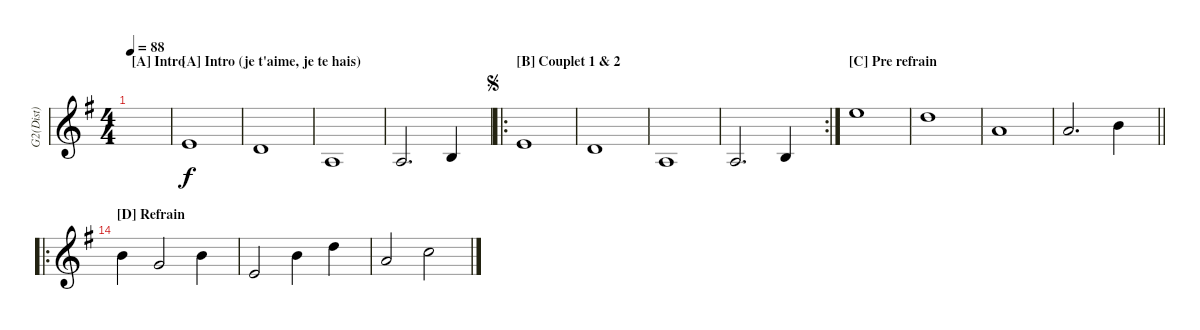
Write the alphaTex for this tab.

\defaultSystemsLayout 4
\bracketExtendMode groupsimilarinstruments
\firstSystemTrackNameMode fullname
\otherSystemsTrackNameMode fullname
\defaultBarNumberDisplay FirstOfSystem
\track ("G2(Dist)" "dist.guit.") {defaultSystemsLayout 6 instrument distortionguitar}
\staff {score}
\tuning (E4 B3 G3 D3 A2 E2)
\ts (4 4)
\section ("A" "Intro")
\ac
\tempo 88
\clef g2
\ks g
|
\section ("A" "Intro (je t'aime, je te hais)")
2.4{acc forcenatural}.1 |
0.4{acc forcenatural}.1 |
0.5{acc forcenatural}.1 |
0.5{acc forcenatural}.2{d} 2.5{acc forcenatural}.4 |
\ro
\section ("B" "Couplet 1 & 2")
\jump segno
2.4{acc forcenatural}.1 |
0.4{acc forcenatural}.1 |
0.5{acc forcenatural}.1 |
\rc 2
0.5{acc forcenatural}.2{d} 2.5{acc forcenatural}.4 |
\section ("C" "Pre refrain")
14.4{acc forcenatural}.1 |
12.4{acc forcenatural}.1 |
12.5{acc forcenatural}.1 |
\section ("" "")
\barLineRight lightlight
12.5{acc forcenatural}.2{d} 14.5{acc forcenatural}.4 |
\ro
\section ("D" "Refrain")
0.2{acc forcenatural}.4 0.3{acc forcenatural}.2 0.2{acc forcenatural}.4 |
2.4{acc forcenatural}.2 0.2{acc forcenatural}.4 3.2{acc forcenatural}.4 |
2.3{acc forcenatural}.2 1.2{acc forcenatural}.2
